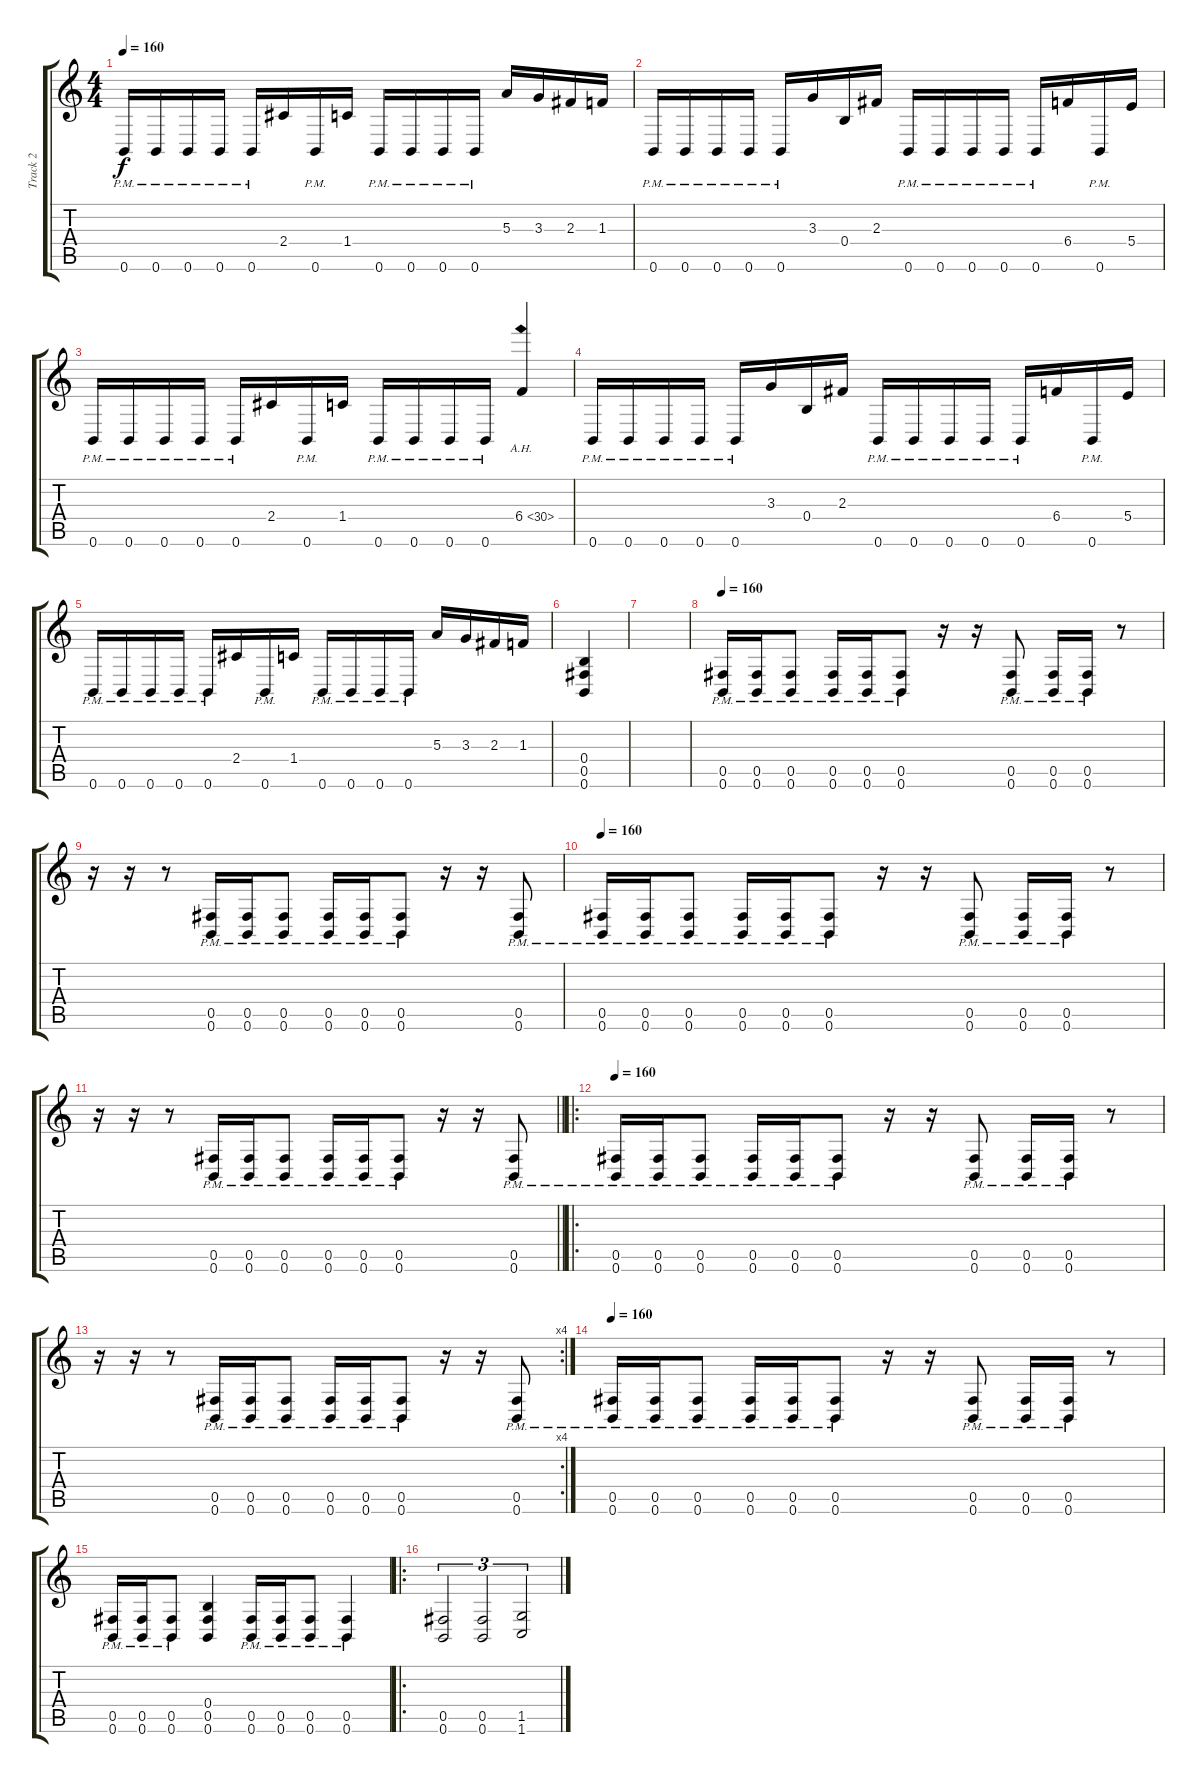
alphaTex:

\track ("Track 2" "Track 2") {instrument distortionguitar}
\staff {score tabs}
\tuning (Db4 Ab3 E3 B2 Gb2 B1) {hide}
\ts (4 4)
\tempo 160
\clef g2
\ks c
0.6{pm}.16{dy f} 0.6{pm}.16 0.6{pm}.16 0.6{pm}.16 0.6{pm}.16 2.4.16 0.6{pm}.16 1.4.16 0.6{pm}.16 0.6{pm}.16 0.6{pm}.16 0.6{pm}.16 5.3.16 3.3.16 2.3.16 1.3.16 |
0.6{pm}.16 0.6{pm}.16 0.6{pm}.16 0.6{pm}.16 0.6{pm}.16 3.3.16 0.4.16 2.3.16 0.6{pm}.16 0.6{pm}.16 0.6{pm}.16 0.6{pm}.16 0.6{pm}.16 6.4.16 0.6{pm}.16 5.4.16 |
0.6{pm}.16 0.6{pm}.16 0.6{pm}.16 0.6{pm}.16 0.6{pm}.16 2.4.16 0.6{pm}.16 1.4.16 0.6{pm}.16 0.6{pm}.16 0.6{pm}.16 0.6{pm}.16 6.4{ah 24}.4 |
0.6{pm}.16 0.6{pm}.16 0.6{pm}.16 0.6{pm}.16 0.6{pm}.16 3.3.16 0.4.16 2.3.16 0.6{pm}.16 0.6{pm}.16 0.6{pm}.16 0.6{pm}.16 0.6{pm}.16 6.4.16 0.6{pm}.16 5.4.16 |
0.6{pm}.16 0.6{pm}.16 0.6{pm}.16 0.6{pm}.16 0.6{pm}.16 2.4.16 0.6{pm}.16 1.4.16 0.6{pm}.16 0.6{pm}.16 0.6{pm}.16 0.6{pm}.16 5.3.16 3.3.16 2.3.16 1.3.16 |
(0.4 0.5 0.6).4 |
|
\tempo 160
(0.5{pm} 0.6{pm}).16 (0.5{pm} 0.6{pm}).16 (0.5{pm} 0.6{pm}).8 (0.5{pm} 0.6{pm}).16 (0.5{pm} 0.6{pm}).16 (0.5{pm} 0.6{pm}).8 r.16 r.16 (0.5{pm} 0.6{pm}).8 (0.5{pm} 0.6{pm}).16 (0.5{pm} 0.6{pm}).16 r.8 |
r.16 r.16 r.8 (0.5{pm} 0.6{pm}).16 (0.5{pm} 0.6{pm}).16 (0.5{pm} 0.6{pm}).8 (0.5{pm} 0.6{pm}).16 (0.5{pm} 0.6{pm}).16 (0.5{pm} 0.6{pm}).8 r.16 r.16 (0.5{pm} 0.6{pm}).8 |
\tempo 160
(0.5{pm} 0.6{pm}).16 (0.5{pm} 0.6{pm}).16 (0.5{pm} 0.6{pm}).8 (0.5{pm} 0.6{pm}).16 (0.5{pm} 0.6{pm}).16 (0.5{pm} 0.6{pm}).8 r.16 r.16 (0.5{pm} 0.6{pm}).8 (0.5{pm} 0.6{pm}).16 (0.5{pm} 0.6{pm}).16 r.8 |
\barLineRight lightlight
r.16 r.16 r.8 (0.5{pm} 0.6{pm}).16 (0.5{pm} 0.6{pm}).16 (0.5{pm} 0.6{pm}).8 (0.5{pm} 0.6{pm}).16 (0.5{pm} 0.6{pm}).16 (0.5{pm} 0.6{pm}).8 r.16 r.16 (0.5{pm} 0.6{pm}).8 |
\ro
\tempo 160
(0.5{pm} 0.6{pm}).16 (0.5{pm} 0.6{pm}).16 (0.5{pm} 0.6{pm}).8 (0.5{pm} 0.6{pm}).16 (0.5{pm} 0.6{pm}).16 (0.5{pm} 0.6{pm}).8 r.16 r.16 (0.5{pm} 0.6{pm}).8 (0.5{pm} 0.6{pm}).16 (0.5{pm} 0.6{pm}).16 r.8 |
\rc 4
r.16 r.16 r.8 (0.5{pm} 0.6{pm}).16 (0.5{pm} 0.6{pm}).16 (0.5{pm} 0.6{pm}).8 (0.5{pm} 0.6{pm}).16 (0.5{pm} 0.6{pm}).16 (0.5{pm} 0.6{pm}).8 r.16 r.16 (0.5{pm} 0.6{pm}).8 |
\tempo 160
(0.5{pm} 0.6{pm}).16 (0.5{pm} 0.6{pm}).16 (0.5{pm} 0.6{pm}).8 (0.5{pm} 0.6{pm}).16 (0.5{pm} 0.6{pm}).16 (0.5{pm} 0.6{pm}).8 r.16 r.16 (0.5{pm} 0.6{pm}).8 (0.5{pm} 0.6{pm}).16 (0.5{pm} 0.6{pm}).16 r.8 |
(0.5{pm} 0.6{pm}).16 (0.5{pm} 0.6{pm}).16 (0.5{pm} 0.6{pm}).8 (0.4 0.5 0.6).4 (0.5{pm} 0.6{pm}).16 (0.5{pm} 0.6{pm}).16 (0.5{pm} 0.6{pm}).8 (0.5{pm} 0.6{pm}).4 |
\ro
(0.5 0.6).2{tu (3 2)} (0.5 0.6).2{tu (3 2)} (1.5 1.6).2{tu (3 2)}
